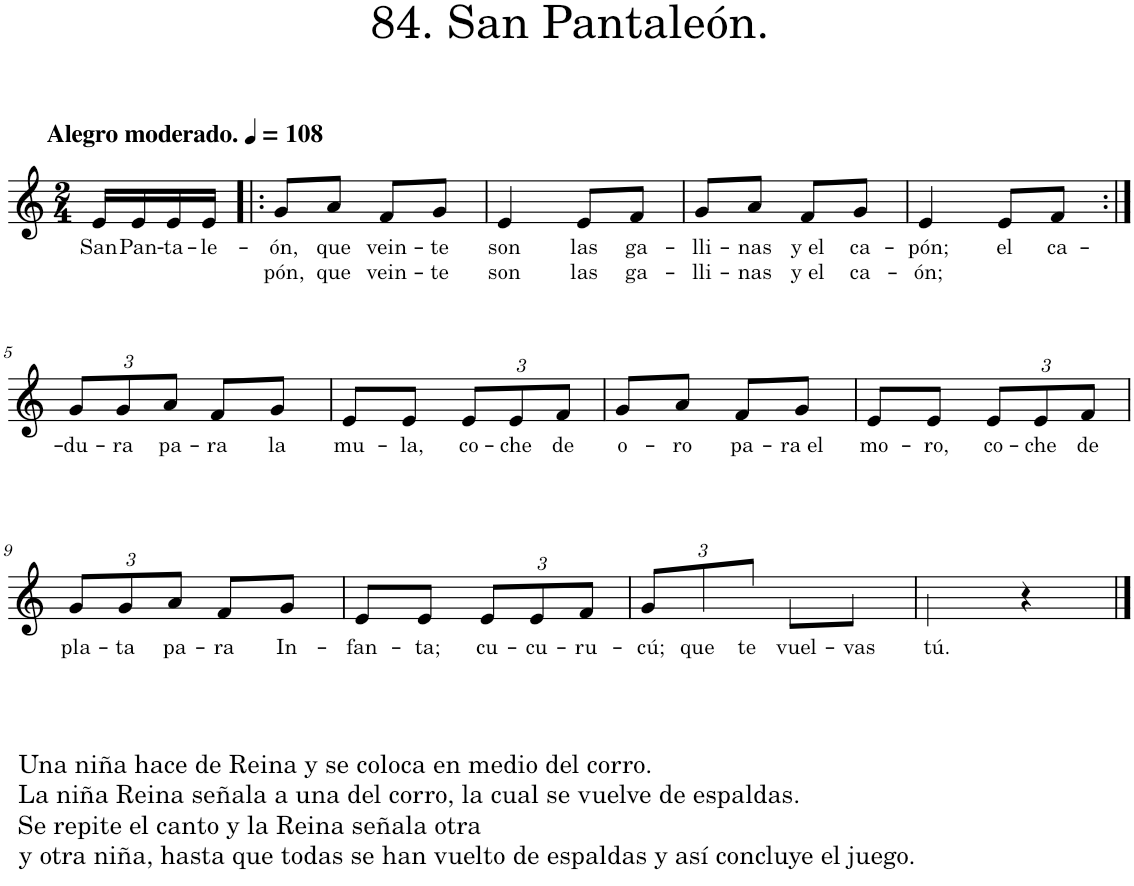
**kern	**text	**text
*part1	*part1	*part1
*staff1	*staff1	*staff1
*I"Piano	*	*
*I'Pno.	*	*
*clefG2	*	*
*k[]	*	*
*M2/4	*	*
*MM108	*	*
=	=	=
!LO:TX:a:B:t=Alegro moderado.	!	!
!	!LO:LY:b	!
16e/LL	San	.
!	!LO:LY:b	!
16e/	Pan-	.
!	!LO:LY:b	!
16e/	-ta-	.
!	!LO:LY:b	!
16e/JJ	-le-	.
=1!|:	=1!|:	=1!|:
!	!LO:LY:b	!LO:LY:b
8g/L	-ón,	pón,
!	!LO:LY:b	!LO:LY:b
8a/J	que	que
!	!LO:LY:b	!LO:LY:b
8f/L	vein-	vein-
!	!LO:LY:b	!LO:LY:b
8g/J	-te	-te
=2	=2	=2
!	!LO:LY:b	!LO:LY:b
4e/	son	son
!	!LO:LY:b	!LO:LY:b
8e/L	las	las
!	!LO:LY:b	!LO:LY:b
8f/J	ga-	ga-
=3	=3	=3
!	!LO:LY:b	!LO:LY:b
8g/L	-lli-	-lli-
!	!LO:LY:b	!LO:LY:b
8a/J	-nas	-nas
!	!LO:LY:b	!LO:LY:b
8f/L	y el	y el
!	!LO:LY:b	!LO:LY:b
8g/J	ca-	ca-
=4	=4	=4
!	!LO:LY:b	!LO:LY:b
4e/	-pón;	-ón;
!	!LO:LY:b	!
8e/L	el	.
!	!LO:LY:b	!
8f/J	ca-	.
!!LO:LB:g=z
=5:|!	=5:|!	=5:|!
*Xbrackettup	*	*
!	!LO:LY:b	!
12g/L	-du-	.
!	!LO:LY:b	!
12g/	-ra	.
!	!LO:LY:b	!
12a/J	pa-	.
!	!LO:LY:b	!
8f/L	-ra	.
!	!LO:LY:b	!
8g/J	la	.
=6	=6	=6
!	!LO:LY:b	!
8e/L	mu-	.
!	!LO:LY:b	!
8e/J	-la,	.
!	!LO:LY:b	!
12e/L	co-	.
!	!LO:LY:b	!
12e/	-che	.
!	!LO:LY:b	!
12f/J	de	.
=7	=7	=7
!	!LO:LY:b	!
8g/L	o-	.
!	!LO:LY:b	!
8a/J	-ro	.
!	!LO:LY:b	!
8f/L	pa-	.
!	!LO:LY:b	!
8g/J	-ra el	.
=8	=8	=8
!	!LO:LY:b	!
8e/L	mo-	.
!	!LO:LY:b	!
8e/J	-ro,	.
!	!LO:LY:b	!
12e/L	co-	.
!	!LO:LY:b	!
12e/	-che	.
!	!LO:LY:b	!
12f/J	de	.
!!LO:LB:g=z
=9	=9	=9
!	!LO:LY:b	!
12g/L	pla-	.
!LO:TX:b:t=Una niña hace de Reina y se coloca en medio del corro.	!	!
!LO:TX:b:t=La niña Reina señala a una del corro, la cual se vuelve de espaldas.	!	!
!LO:TX:b:t=Se repite el canto y la Reina señala otra	!	!
!LO:TX:b:t=y otra niña, hasta que todas se han vuelto de espaldas y así concluye el juego.	!	!
!	!LO:LY:b	!
12g/	-ta	.
!	!LO:LY:b	!
12a/J	pa-	.
!	!LO:LY:b	!
8f/L	-ra	.
!	!LO:LY:b	!
8g/J	In-	.
=10	=10	=10
!	!LO:LY:b	!
8e/L	-fan-	.
!	!LO:LY:b	!
8e/J	-ta;	.
!	!LO:LY:b	!
12e/L	cu-	.
!	!LO:LY:b	!
12e/	-cu-	.
!	!LO:LY:b	!
12f/J	-ru-	.
=11	=11	=11
!	!LO:LY:b	!
12g/L	-cú;	.
!	!LO:LY:b	!
12f/	que	.
!	!LO:LY:b	!
12dd/J	te	.
!	!LO:LY:b	!
8b\L	vuel-	.
!	!LO:LY:b	!
8cc\J	-vas	.
=12	=12	=12
!	!LO:LY:b	!
4cc\	tú.	.
4r	.	.
==	==	==
*-	*-	*-
